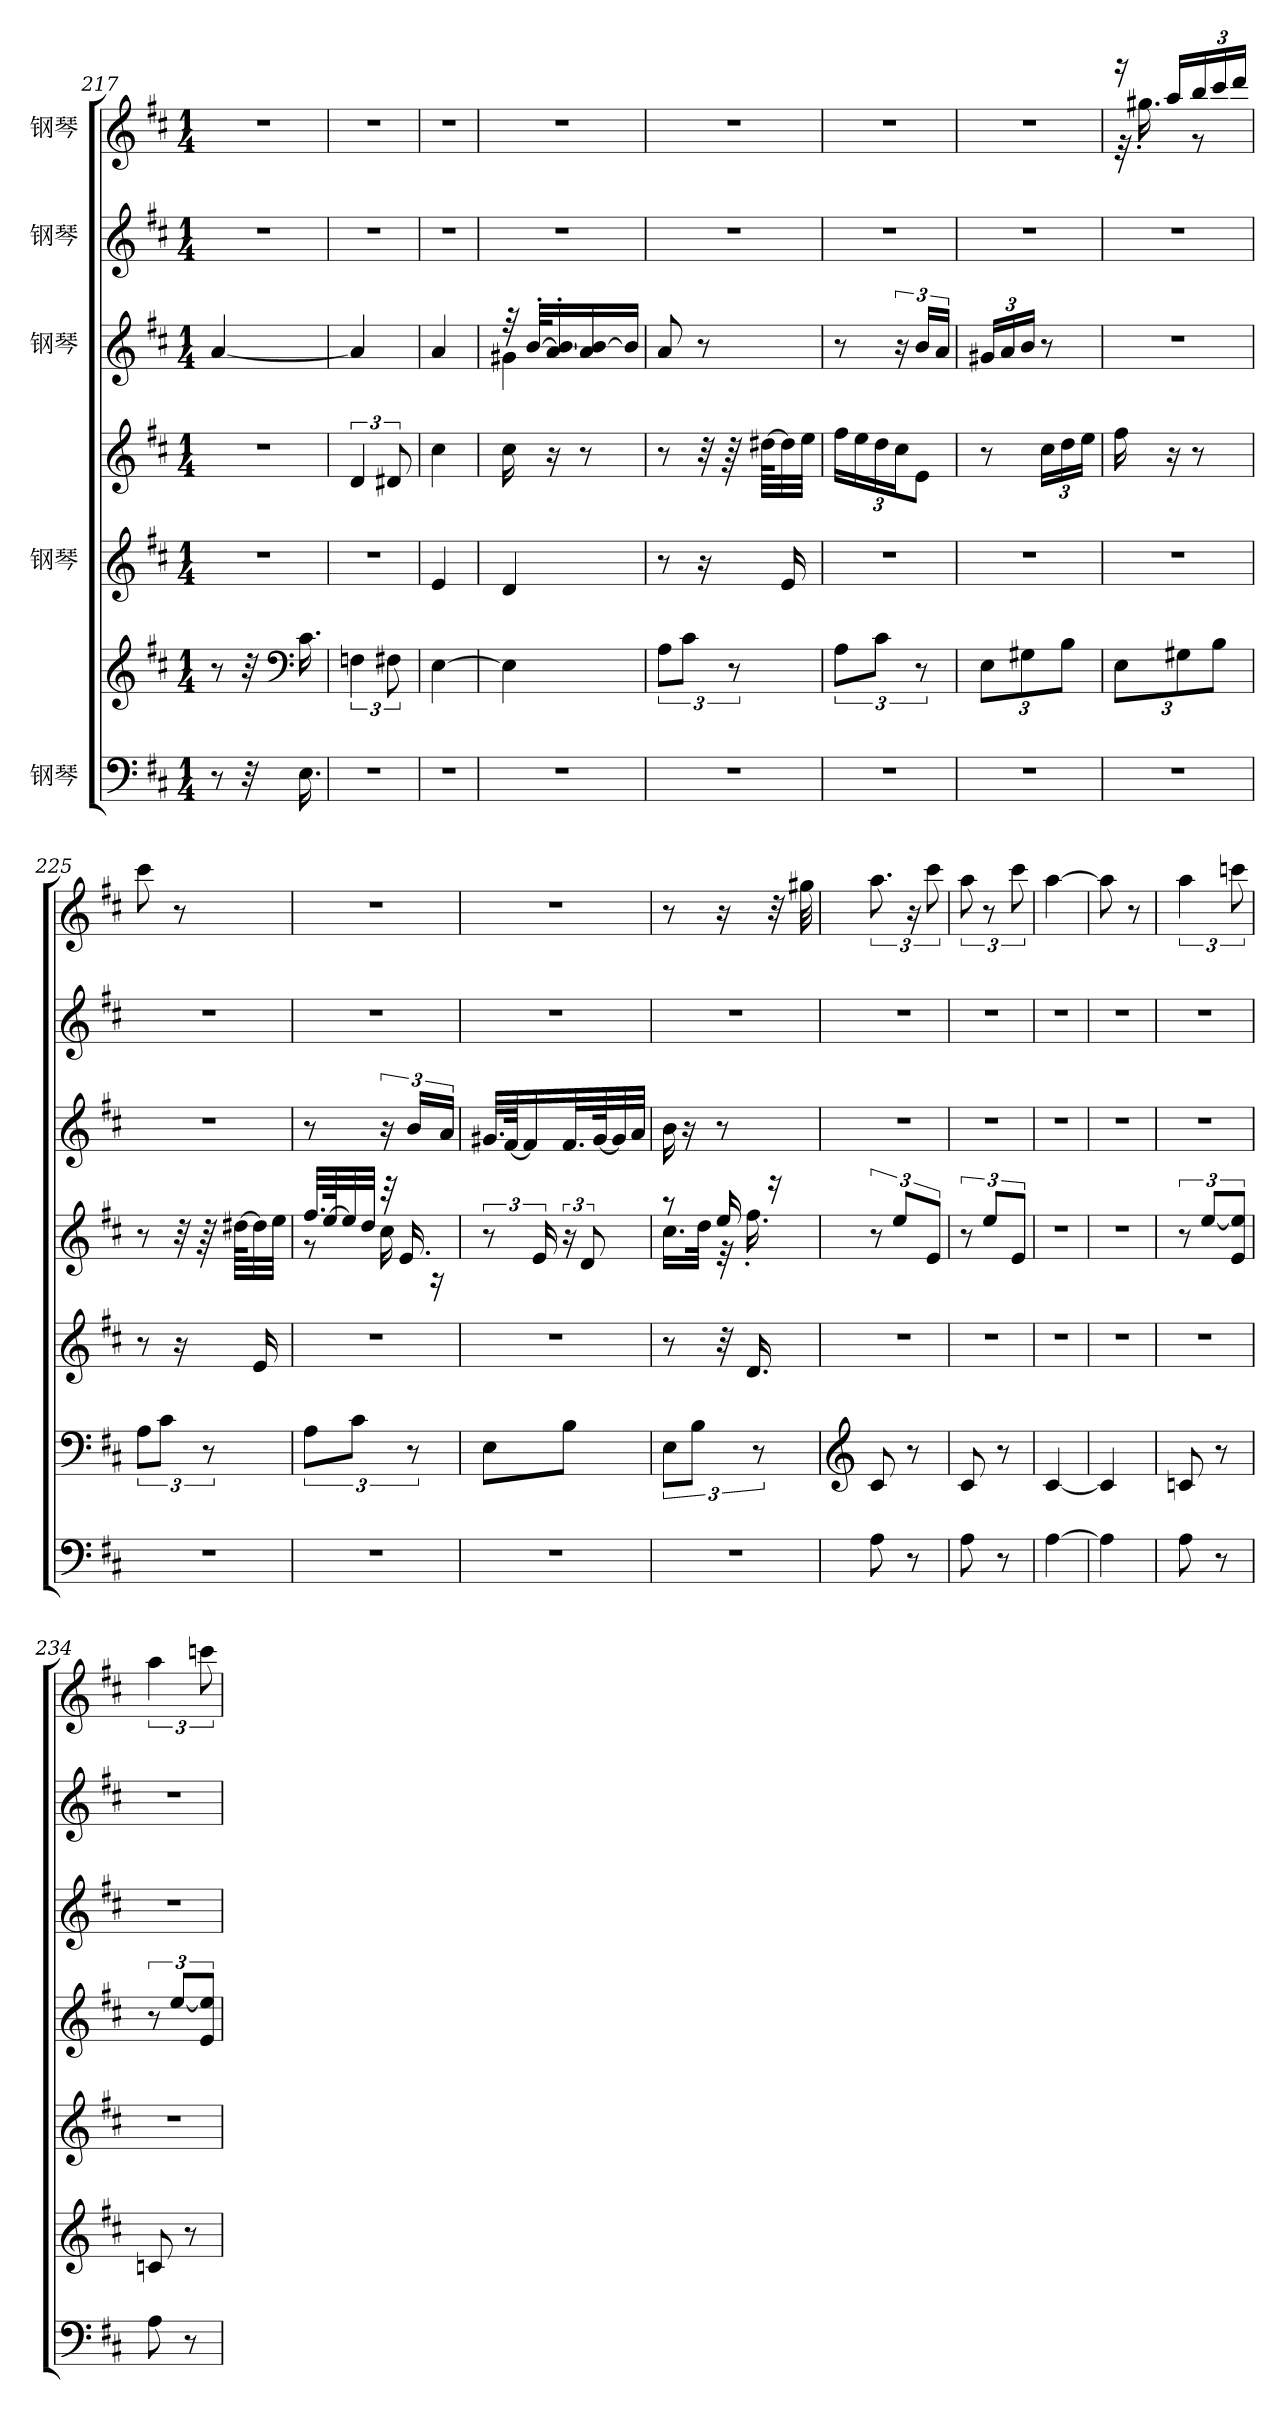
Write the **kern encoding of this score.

**kern	**kern	**kern	**kern	**kern	**kern	**kern
*part5	*part5	*part4	*part4	*part3	*part2	*part1
*staff7	*staff6	*staff5	*staff4	*staff3	*staff2	*staff1
*I"钢琴	*	*I"钢琴	*	*I"钢琴	*I"钢琴	*I"钢琴
!!LO:PB:g=z
*clefF4	*clefG2	*clefG2	*clefG2	*clefG2	*clefG2	*clefG2
*k[f#c#]	*k[f#c#]	*k[f#c#]	*k[f#c#]	*k[f#c#]	*k[f#c#]	*k[f#c#]
*M1/4	*M1/4	*M1/4	*M1/4	*M1/4	*M1/4	*M1/4
=217	=217	=217	=217	=217	=217	=217
8r	8r	4r	4r	[4a/	4r	4r
32r	32r	.	.	.	.	.
*	*clefF4	*	*	*	*	*
16.E\	16.c#\	.	.	.	.	.
=218	=218	=218	=218	=218	=218	=218
4r	6Fn\	4r	6d/	4a/]	4r	4r
.	12F#X\	.	12d#X/	.	.	.
=219	=219	=219	=219	=219	=219	=219
4r	[4E\	4e/	4cc#\	4a/	4r	4r
=220	=220	=220	=220	=220	=220	=220
*	*	*	*	*^	*	*
4r	4E\]	4d/	16cc#\	32r	4g#X\	4r	4r
.	.	.	.	[32b'/KLL	.	.	.
.	.	.	16r	[16a/' 16b/]'	.	.	.
.	.	.	8r	16a/] [16b/	.	.	.
.	.	.	.	16b/JJ]	.	.	.
*	*	*	*	*v	*v	*	*
=221	=221	=221	=221	=221	=221	=221
4r	12A\L	8r	8r	8a/	4r	4r
.	12c#\J	.	.	.	.	.
.	.	16r	32r	8r	.	.
.	.	.	64r	.	.	.
.	12r	.	.	.	.	.
.	.	.	[64dd#X\KLLL	.	.	.
.	.	16e/	32dd#\]	.	.	.
.	.	.	32ee\JJJ	.	.	.
=222	=222	=222	=222	=222	=222	=222
*	*	*	*Xbrackettup	*	*	*
4r	12A\L	4r	24ff#\LL	8r	4r	4r
.	.	.	24ee\	.	.	.
.	12c#\J	.	24dd\	.	.	.
.	.	.	24cc#\J	24r	.	.
.	12r	.	12e\J	24b/LL	.	.
.	.	.	.	24a/JJ	.	.
!!LO:PB:g=z
=223	=223	=223	=223	=223	=223	=223
*	*Xbrackettup	*	*	*Xbrackettup	*	*
4r	12E\L	4r	8r	24g#X/LL	4r	4r
.	.	.	.	24a/	.	.
.	12G#X\	.	.	24b/JJ	.	.
.	.	.	24cc#\LL	8r	.	.
.	12B\J	.	24dd\	.	.	.
.	.	.	24ee\JJ	.	.	.
=224	=224	=224	=224	=224	=224	=224
*	*	*	*	*	*	*^
4r	12E\L	4r	16ff#\	4r	4r	16r	32r
.	.	.	.	.	.	.	16.gg#X'\
.	.	.	16r	.	.	16aa/LL	.
.	12G#X\	.	.	.	.	.	.
*	*	*	*	*	*	*Xbrackettup	*
.	.	.	8r	.	.	24bb/	8r
.	12B\J	.	.	.	.	24ccc#/	.
.	.	.	.	.	.	24ddd/JJ	.
*	*	*	*	*	*	*v	*v
=225	=225	=225	=225	=225	=225	=225
*	*brackettup	*	*	*	*	*
4r	12A\L	8r	8r	4r	4r	8ccc#\
.	12c#\J	.	.	.	.	.
.	.	16r	32r	.	.	8r
.	.	.	64r	.	.	.
.	12r	.	.	.	.	.
.	.	.	[64dd#X\KLLL	.	.	.
.	.	16e/	32dd#\]	.	.	.
.	.	.	32ee\JJJ	.	.	.
=226	=226	=226	=226	=226	=226	=226
*	*	*	*^	*	*	*
4r	12A\L	4r	32.ff#/LLL	8r	8r	4r	4r
.	.	.	[64ee/K	.	.	.	.
.	.	.	32ee/]	.	.	.	.
.	12c#\J	.	.	.	.	.	.
.	.	.	32dd/JJJ	.	.	.	.
*	*	*	*	*	*brackettup	*	*
.	.	.	32r	16cc#\	24r	.	.
.	.	.	16.e/	.	.	.	.
.	12r	.	.	.	24b/LL	.	.
.	.	.	.	16r	.	.	.
.	.	.	.	.	24a/JJ	.	.
*	*	*	*v	*v	*	*	*
!!LO:PB:g=z
=227	=227	=227	=227	=227	=227	=227
*	*	*	*brackettup	*	*	*
4r	8E\L	4r	12r	32.g#X/LLL	4r	4r
.	.	.	.	[64f#/JK	.	.
.	.	.	.	16f#/]	.	.
.	.	.	24e/	.	.	.
.	8B\J	.	24r	32.f#/L	.	.
.	.	.	12d/	.	.	.
.	.	.	.	[64g#/K	.	.
.	.	.	.	32g#/]	.	.
.	.	.	.	32a/JJJ	.	.
=228	=228	=228	=228	=228	=228	=228
*	*	*	*^	*	*	*
4r	12E\L	8r	8r	16.cc#\LL	16b\	4r	8r
.	.	.	.	.	16r	.	.
.	12B\J	.	.	.	.	.	.
.	.	.	.	32dd\JJk	.	.	.
.	.	32r	16ee/	32r	8r	.	16r
.	.	16.d/	.	16.ff#'\	.	.	.
.	12r	.	.	.	.	.	.
.	.	.	16r	.	.	.	32r
.	.	.	.	.	.	.	32gg#X\
*	*	*	*v	*v	*	*	*
=229	=229	=229	=229	=229	=229	=229
*	*clefG2	*	*	*	*	*
*	*	*	*	*	*	*brackettup
8A\	8c#/	4r	12r	4r	4r	12.aa\
.	.	.	12ee/L	.	.	.
8r	8r	.	.	.	.	24r
.	.	.	12e/J	.	.	12ccc#\
=230	=230	=230	=230	=230	=230	=230
8A\	8c#/	4r	12r	4r	4r	12aa\
.	.	.	12ee/L	.	.	12r
8r	8r	.	.	.	.	.
.	.	.	12e/J	.	.	12ccc#\
=231	=231	=231	=231	=231	=231	=231
[4A\	[4c#/	4r	4r	4r	4r	[4aa\
=232	=232	=232	=232	=232	=232	=232
4A\]	4c#/]	4r	4r	4r	4r	8aa\]
.	.	.	.	.	.	8r
=233	=233	=233	=233	=233	=233	=233
8A\	8cn/	4r	12r	4r	4r	6aa\
.	.	.	[12ee/L	.	.	.
8r	8r	.	.	.	.	.
.	.	.	12e/ 12ee/]J	.	.	12cccn\
!!LO:PB:g=z
=234	=234	=234	=234	=234	=234	=234
8A\	8cn/	4r	12r	4r	4r	6aa\
.	.	.	[12ee/L	.	.	.
8r	8r	.	.	.	.	.
.	.	.	12e/ 12ee/]J	.	.	12cccn\
=	=	=	=	=	=	=
*-	*-	*-	*-	*-	*-	*-
